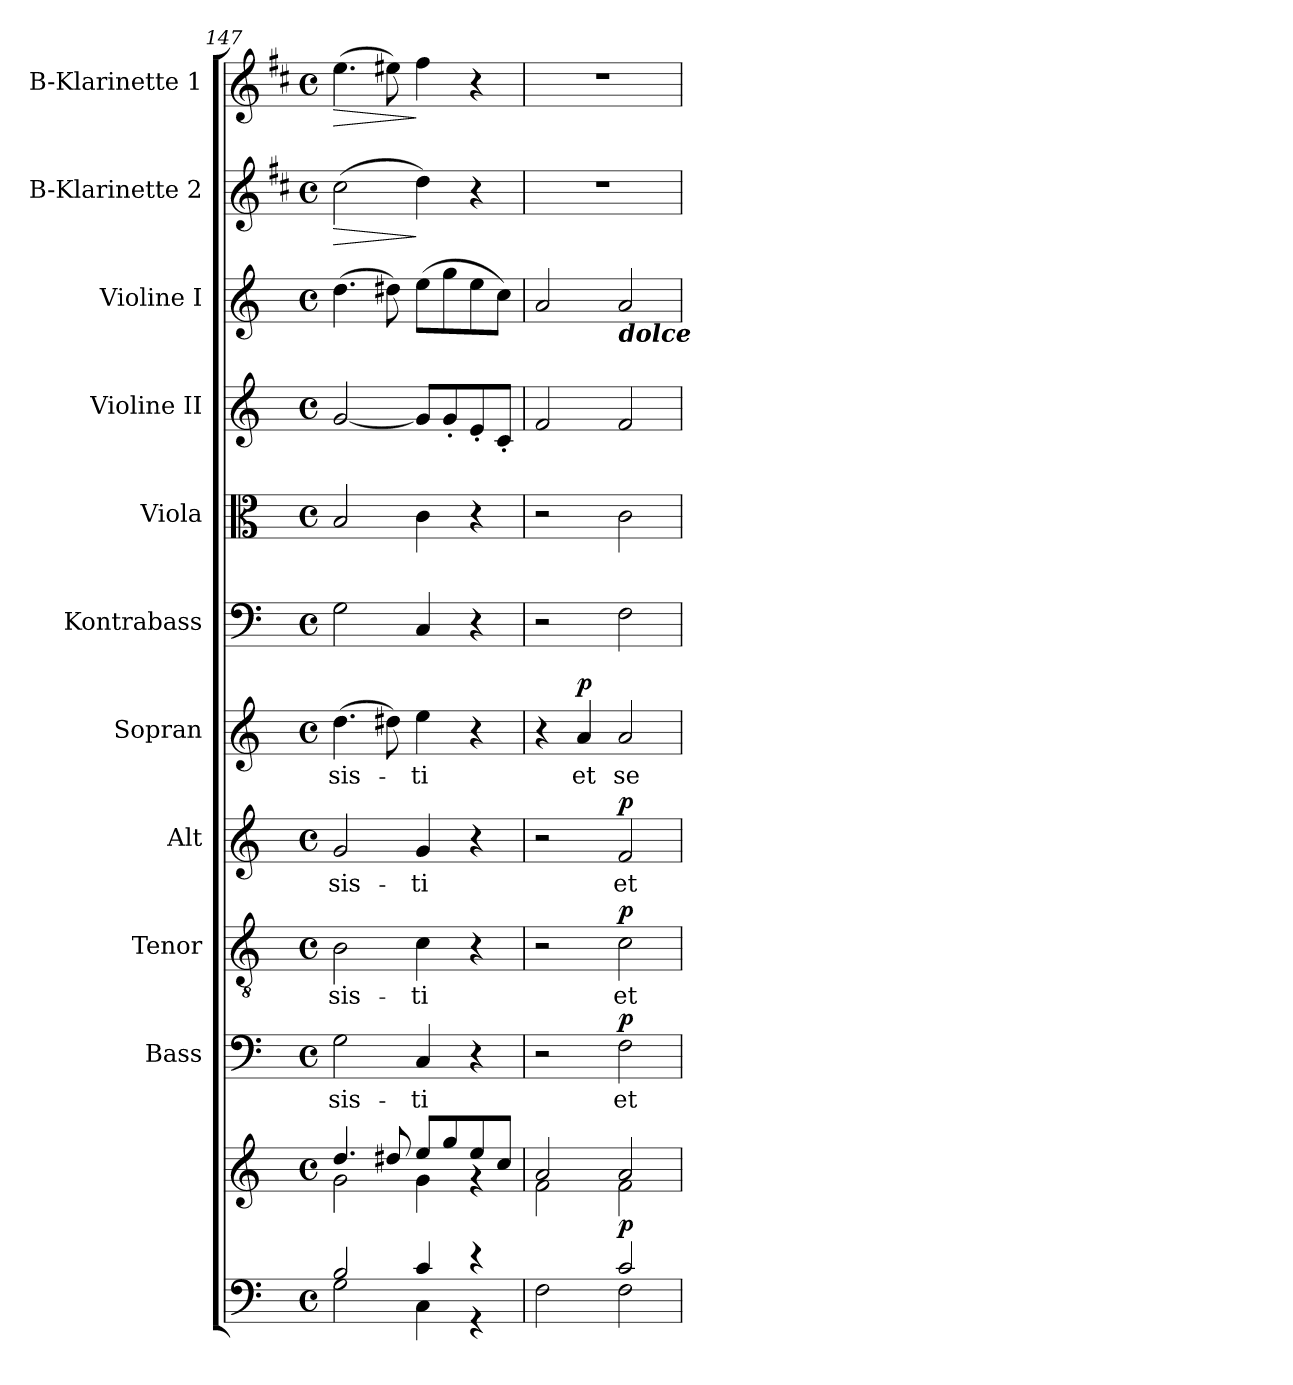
**kern	**kern	**dynam	**kern	**text	**dynam	**kern	**text	**dynam	**kern	**text	**dynam	**kern	**text	**dynam	**kern	**kern	**kern	**kern	**kern	**dynam	**kern	**dynam
*part11	*part11	*part11	*part10	*part10	*part10	*part9	*part9	*part9	*part8	*part8	*part8	*part7	*part7	*part7	*part6	*part5	*part4	*part3	*part2	*part2	*part1	*part1
*staff12	*staff11	*staff11/12	*staff10	*staff10	*staff10	*staff9	*staff9	*staff9	*staff8	*staff8	*staff8	*staff7	*staff7	*staff7	*staff6	*staff5	*staff4	*staff3	*staff2	*staff2	*staff1	*staff1
*	*	*	*I"Bass	*	*	*I"Tenor	*	*	*I"Alt	*	*	*I"Sopran	*	*	*I"Kontrabass	*I"Viola	*I"Violine II	*I"Violine I	*I"B-Klarinette 2	*	*I"B-Klarinette 1	*
*	*	*	*I'B.	*	*	*I'T.	*	*	*I'A.	*	*	*I'S.	*	*	*I'Kb.	*I'Vla.	*I'Vl. II	*I'Vl. I	*I'B Kl. 2	*	*I'B Kl. 1	*
*clefF4	*clefG2	*	*clefF4	*	*	*clefGv2	*	*	*clefG2	*	*	*clefG2	*	*	*clefF4	*clefC3	*clefG2	*clefG2	*clefG2	*	*clefG2	*
*	*	*	*	*	*	*	*	*	*	*	*	*	*	*	*ITrd7c12	*	*	*	*ITrd1c2	*	*ITrd1c2	*
*k[]	*k[]	*	*k[]	*	*	*k[]	*	*	*k[]	*	*	*k[]	*	*	*k[]	*k[]	*k[]	*k[]	*k[]	*	*k[]	*
*C:	*C:	*	*C:	*	*	*C:	*	*	*C:	*	*	*C:	*	*	*C:	*C:	*C:	*C:	*C:	*	*C:	*
*M4/4	*M4/4	*	*M4/4	*	*	*M4/4	*	*	*M4/4	*	*	*M4/4	*	*	*M4/4	*M4/4	*M4/4	*M4/4	*M4/4	*	*M4/4	*
*met(c)	*met(c)	*	*met(c)	*	*	*met(c)	*	*	*met(c)	*	*	*met(c)	*	*	*met(c)	*met(c)	*met(c)	*met(c)	*met(c)	*	*met(c)	*
=147	=147	=147	=147	=147	=147	=147	=147	=147	=147	=147	=147	=147	=147	=147	=147	=147	=147	=147	=147	=147	=147	=147
*^	*^	*	*	*	*	*	*	*	*	*	*	*	*	*	*	*	*	*	*	*	*	*
!	!	!	!	!	!	!LO:LY:b	!	!	!LO:LY:b	!	!	!LO:LY:b	!	!	!LO:LY:b	!	!	!	!	!	!	!LO:HP:b	!	!LO:HP:b
2B/	2G\	4.dd/	2g\	.	2G\	-sis-	.	2B\	-sis-	.	2g/	-sis-	.	(>4.dd\	-sis-	.	2GG\	2B/	[2g/	(>4.dd\	(>2b\	>	(>4.dd\	>
.	.	8dd#X/	.	.	.	.	.	.	.	.	.	.	.	8dd#X\)	.	.	.	.	.	8dd#X\)	.	.	8dd#X\)	.
!	!	!	!	!	!	!LO:LY:b	!	!	!LO:LY:b	!	!	!LO:LY:b	!	!	!LO:LY:b	!	!	!	!	!	!	!	!	!
4c/	4C\	8ee/L	4g\	.	4C/	-ti	.	4c\	-ti	.	4g/	-ti	.	4ee\	-ti	.	4CC/	4c\	8g/L]	(>8ee\L	4cc\)	]	4ee\	]
.	.	8gg/	.	.	.	.	.	.	.	.	.	.	.	.	.	.	.	.	8g'</	8gg\	.	.	.	.
4r	4r	8ee/	4rf	.	4r	.	.	4r	.	.	4r	.	.	4r	.	.	4r	4r	8e'</	8ee\	4r	.	4r	.
.	.	8cc/J	.	.	.	.	.	.	.	.	.	.	.	.	.	.	.	.	8c'</J	8cc\J)	.	.	.	.
=148	=148	=148	=148	=148	=148	=148	=148	=148	=148	=148	=148	=148	=148	=148	=148	=148	=148	=148	=148	=148	=148	=148	=148	=148
2ryy	2F\	2a/	2f\	.	2r	.	.	2r	.	.	2r	.	.	4r	.	.	2r	2r	2f/	2a/	1r	.	1r	.
!	!	!	!	!	!	!	!	!	!	!	!	!	!	!	!LO:LY:b	!LO:DY:a	!	!	!	!	!	!	!	!
.	.	.	.	.	.	.	.	.	.	.	.	.	.	4a/	et	p	.	.	.	.	.	.	.	.
!	!	!	!	!	!	!	!	!	!	!	!	!	!	!	!	!	!	!	!	!LO:TX:b:Bi:t=dolce	!	!	!	!
!	!	!	!	!LO:DY:b	!	!LO:LY:b	!LO:DY:a	!	!LO:LY:b	!LO:DY:a	!	!LO:LY:b	!LO:DY:a	!	!LO:LY:b	!	!	!	!	!	!	!	!	!
2c/	2F\	2a/	2f\	p	2F\	et	p	2c\	et	p	2f/	et	p	2a/	se-	.	2FF\	2c\	2f/	2a/	.	.	.	.
*v	*v	*	*	*	*	*	*	*	*	*	*	*	*	*	*	*	*	*	*	*	*	*	*	*
*	*v	*v	*	*	*	*	*	*	*	*	*	*	*	*	*	*	*	*	*	*	*	*	*
=	=	=	=	=	=	=	=	=	=	=	=	=	=	=	=	=	=	=	=	=	=	=
*-	*-	*-	*-	*-	*-	*-	*-	*-	*-	*-	*-	*-	*-	*-	*-	*-	*-	*-	*-	*-	*-	*-
